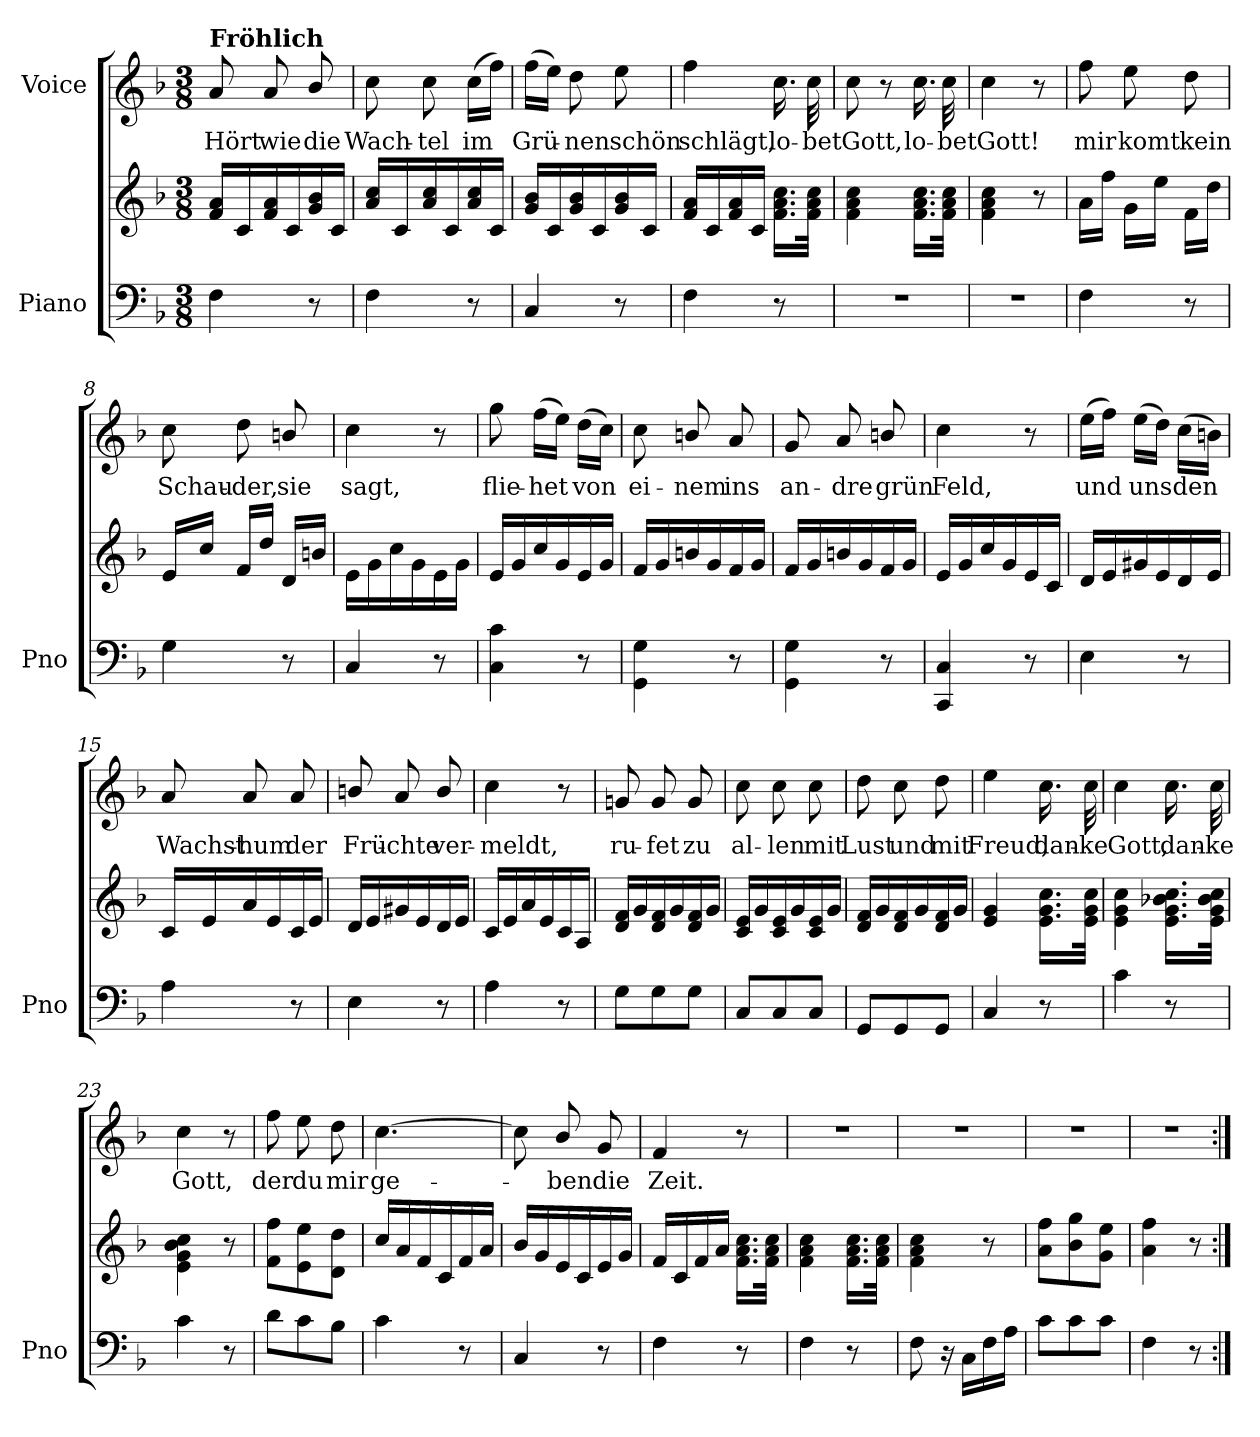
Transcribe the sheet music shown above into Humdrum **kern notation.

**kern	**kern	**kern	**text
*part2	*part2	*part1	*part1
*staff3	*staff2	*staff1	*staff1
*I"Piano	*	*I"Voice	*
*I'Pno	*	*	*
*clefF4	*clefG2	*clefG2	*
*k[b-]	*k[b-]	*k[b-]	*
*M3/8	*M3/8	*M3/8	*
=1	=1	=1	=1
!	!	!LO:TX:a:B:t=Fröhlich	!
4F\	16f/ 16a/LL	8a/	Hört
.	16c/	.	.
.	16f/ 16a/	8a/	wie
.	16c/	.	.
8r	16g/ 16b-/	8b-/	die
.	16c/JJ	.	.
=2	=2	=2	=2
4F\	16a/ 16cc/LL	8cc\	Wach-
.	16c/	.	.
.	16a/ 16cc/	8cc\	-tel
.	16c/	.	.
8r	16a/ 16cc/	(16cc\LL	im
.	16c/JJ	16ff\JJ)	.
=3	=3	=3	=3
4C/	16g/ 16b-/LL	(16ff\LL	Grü-
.	16c/	16ee\JJ)	.
.	16g/ 16b-/	8dd\	-nen
.	16c/	.	.
8r	16g/ 16b-/	8ee\	schön
.	16c/JJ	.	.
=4	=4	=4	=4
4F\	16f/ 16a/LL	4ff\	schlägt,
.	16c/	.	.
.	16f/ 16a/	.	.
.	16c/JJ	.	.
8r	16.f\ 16.a\ 16.cc\LL	16.cc\	lo-
.	32f\ 32a\ 32cc\JJk	32cc\	-bet
=5	=5	=5	=5
4.r	4f\ 4a\ 4cc\	8cc\	Gott,
.	.	8r	.
.	16.f\ 16.a\ 16.cc\LL	16.cc\	lo-
.	32f\ 32a\ 32cc\JJk	32cc\	-bet
=6	=6	=6	=6
4.r	4f\ 4a\ 4cc\	4cc\	Gott!
.	8r	8r	.
=7	=7	=7	=7
4F\	16a\LL	8ff\	mir
.	16ff\JJ	.	.
.	16g\LL	8ee\	komt
.	16ee\JJ	.	.
8r	16f\LL	8dd\	kein
.	16dd\JJ	.	.
=8	=8	=8	=8
4G\	16e/LL	8cc\	Schau-
.	16cc/JJ	.	.
.	16f/LL	8dd\	-der,
.	16dd/JJ	.	.
8r	16d/LL	8bn/	sie
.	16bn/JJ	.	.
=9	=9	=9	=9
4C/	16e\LL	4cc\	sagt,
.	16g\	.	.
.	16cc\	.	.
.	16g\	.	.
8r	16e\	8r	.
.	16g\JJ	.	.
=10	=10	=10	=10
4C\ 4c\	16e/LL	8gg\	flie-
.	16g/	.	.
.	16cc/	(16ff\LL	-het
.	16g/	16ee\JJ)	.
8r	16e/	(16dd\LL	von
.	16g/JJ	16cc\JJ)	.
=11	=11	=11	=11
4GG\ 4G\	16f/LL	8cc\	ei-
.	16g/	.	.
.	16bn/	8bn/	-nem
.	16g/	.	.
8r	16f/	8a/	ins
.	16g/JJ	.	.
=12	=12	=12	=12
4GG\ 4G\	16f/LL	8g/	an-
.	16g/	.	.
.	16bn/	8a/	-dre
.	16g/	.	.
8r	16f/	8bn/	grün
.	16g/JJ	.	.
=13	=13	=13	=13
4CC/ 4C/	16e/LL	4cc\	Feld,
.	16g/	.	.
.	16cc/	.	.
.	16g/	.	.
8r	16e/	8r	.
.	16c/JJ	.	.
=14	=14	=14	=14
4E\	16d/LL	(16ee\LL	und
.	16e/	16ff\JJ)	.
.	16g#X/	(16ee\LL	uns
.	16e/	16dd\JJ)	.
8r	16d/	(16cc\LL	den
.	16e/JJ	16bn\JJ)	.
=15	=15	=15	=15
4A\	16c/LL	8a/	Wachst-
.	16e/	.	.
.	16a/	8a/	-hum
.	16e/	.	.
8r	16c/	8a/	der
.	16e/JJ	.	.
=16	=16	=16	=16
4E\	16d/LL	8bn/	Frü-
.	16e/	.	.
.	16g#X/	8a/	-chte
.	16e/	.	.
8r	16d/	8b/	ver-
.	16e/JJ	.	.
=17	=17	=17	=17
4A\	16c/LL	4cc\	-meldt,
.	16e/	.	.
.	16a/	.	.
.	16e/	.	.
8r	16c/	8r	.
.	16A/JJ	.	.
=18	=18	=18	=18
8G\L	16d/ 16f/LL	8gn/	ru-
.	16g/	.	.
8G\	16d/ 16f/	8g/	-fet
.	16g/	.	.
8G\J	16d/ 16f/	8g/	zu
.	16g/JJ	.	.
=19	=19	=19	=19
8C/L	16c/ 16e/LL	8cc\	al-
.	16g/	.	.
8C/	16c/ 16e/	8cc\	-len
.	16g/	.	.
8C/J	16c/ 16e/	8cc\	mit
.	16g/JJ	.	.
=20	=20	=20	=20
8GG/L	16d/ 16f/LL	8dd\	Lust
.	16g/	.	.
8GG/	16d/ 16f/	8cc\	und
.	16g/	.	.
8GG/J	16d/ 16f/	8dd\	mit
.	16g/JJ	.	.
=21	=21	=21	=21
4C/	4e/ 4g/	4ee\	Freud,
8r	16.e\ 16.g\ 16.cc\LL	16.cc\	dan-
.	32e\ 32g\ 32cc\JJk	32cc\	-ke
=22	=22	=22	=22
4c\	4e\ 4g\ 4cc\	4cc\	Gott,
8r	16.e\ 16.g\ 16.b-X\ 16.cc\LL	16.cc\	dan-
.	32e\ 32g\ 32b-\ 32cc\JJk	32cc\	-ke
=23	=23	=23	=23
4c\	4e\ 4g\ 4b-\ 4cc\	4cc\	Gott,
8r	8r	8r	.
=24	=24	=24	=24
8d\L	8f\ 8ff\L	8ff\	der
8c\	8e\ 8ee\	8ee\	du
8B-\J	8d\ 8dd\J	8dd\	mir
=25	=25	=25	=25
4c\	16cc/LL	[4.cc\	ge-
.	16a/	.	.
.	16f/	.	.
.	16c/	.	.
8r	16f/	.	.
.	16a/JJ	.	.
=26	=26	=26	=26
4C/	16b-/LL	8cc\]	.
.	16g/	.	.
.	16e/	8b-/	-ben
.	16c/	.	.
8r	16e/	8g/	die
.	16g/JJ	.	.
=27	=27	=27	=27
4F\	16f/LL	4f/	Zeit.
.	16c/	.	.
.	16f/	.	.
.	16a/JJ	.	.
8r	16.f\ 16.a\ 16.cc\LL	8r	.
.	32f\ 32a\ 32cc\JJk	.	.
=28	=28	=28	=28
4F\	4f\ 4a\ 4cc\	4.r	.
8r	16.f\ 16.a\ 16.cc\LL	.	.
.	32f\ 32a\ 32cc\JJk	.	.
=29	=29	=29	=29
8F\	4f\ 4a\ 4cc\	4.r	.
16r	.	.	.
16C\LL	.	.	.
16F\	8r	.	.
16A\JJ	.	.	.
=30	=30	=30	=30
8c\L	8a\ 8ff\L	4.r	.
8c\	8b-\ 8gg\	.	.
8c\J	8g\ 8ee\J	.	.
=31	=31	=31	=31
4F\	4a\ 4ff\	4.r	.
8r	8r	.	.
=:|!	=:|!	=:|!	=:|!
*-	*-	*-	*-
